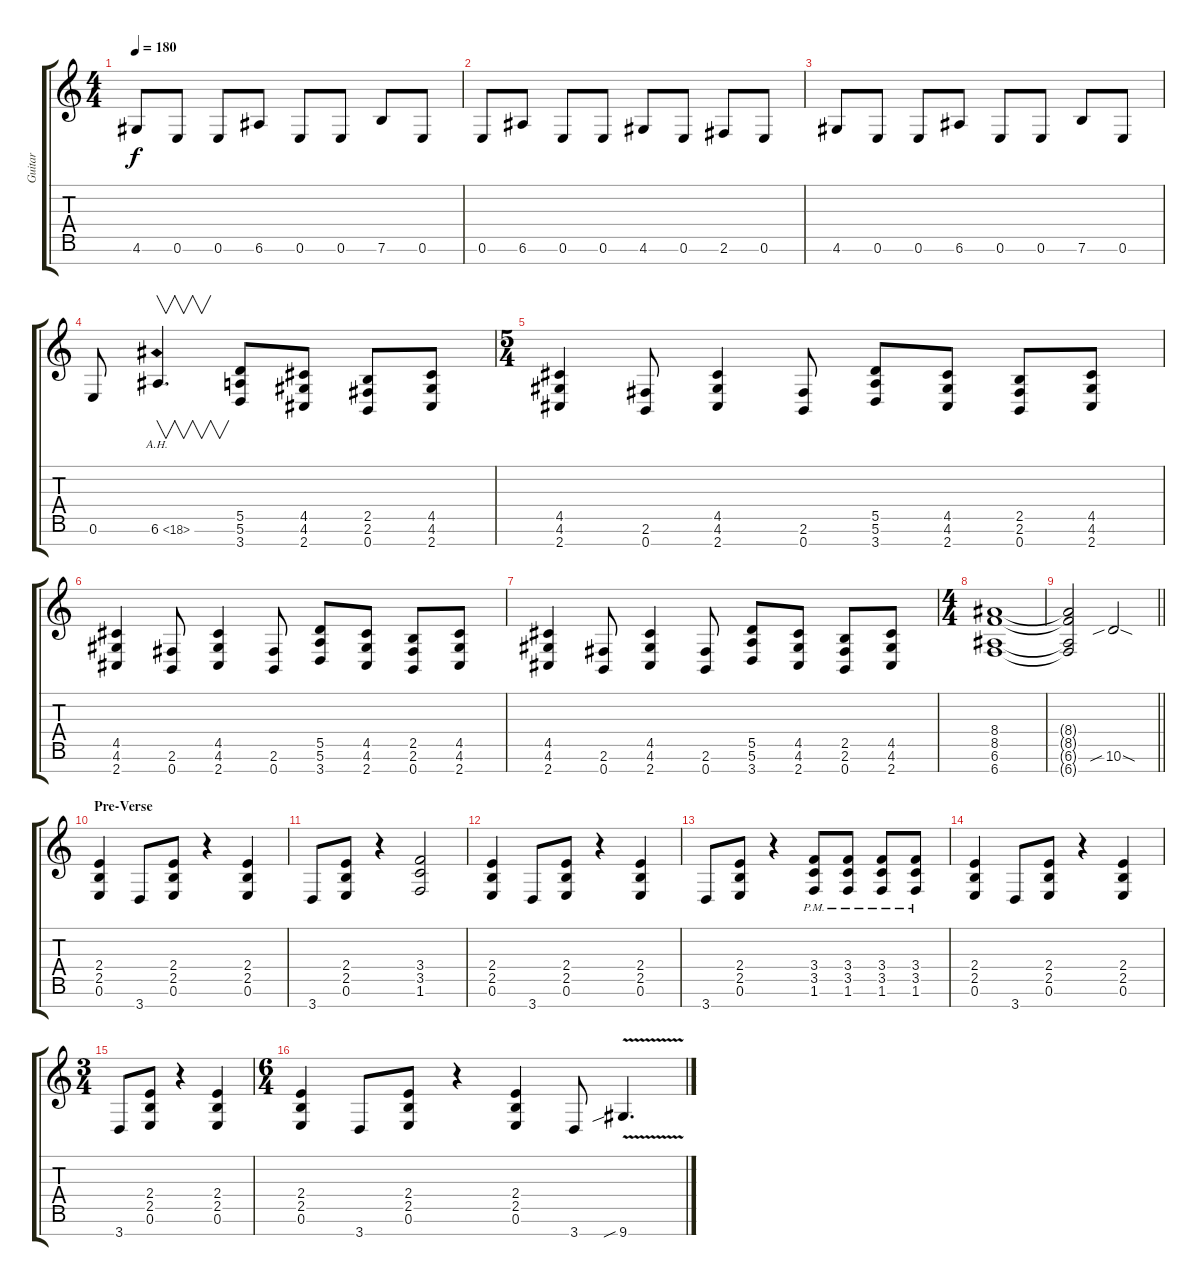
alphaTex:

\track ("Guitar" "Guitar") {instrument overdrivenguitar}
\staff {score tabs}
\tuning (E4 B3 G3 D3 A2 E2 B1) {hide}
\ts (4 4)
\tempo 180
\clef g2
\ks c
4.6.8{dy f} 0.6.8 0.6.8 6.6.8 0.6.8 0.6.8 7.6.8 0.6.8 |
0.6.8 6.6.8 0.6.8 0.6.8 4.6.8 0.6.8 2.6.8 0.6.8 |
4.6.8 0.6.8 0.6.8 6.6.8 0.6.8 0.6.8 7.6.8 0.6.8 |
0.6.8 6.6{ah 12}.4{v d} (5.5 5.6 3.7).8 (4.5 4.6 2.7).8 (2.5 2.6 0.7).8 (4.5 4.6 2.7).8 |
\ts (5 4)
(4.5 4.6 2.7).4 (2.6 0.7).8 (4.5 4.6 2.7).4 (2.6 0.7).8 (5.5 5.6 3.7).8 (4.5 4.6 2.7).8 (2.5 2.6 0.7).8 (4.5 4.6 2.7).8 |
(4.5 4.6 2.7).4 (2.6 0.7).8 (4.5 4.6 2.7).4 (2.6 0.7).8 (5.5 5.6 3.7).8 (4.5 4.6 2.7).8 (2.5 2.6 0.7).8 (4.5 4.6 2.7).8 |
(4.5 4.6 2.7).4 (2.6 0.7).8 (4.5 4.6 2.7).4 (2.6 0.7).8 (5.5 5.6 3.7).8 (4.5 4.6 2.7).8 (2.5 2.6 0.7).8 (4.5 4.6 2.7).8 |
\ts (4 4)
(8.4 8.5 6.6 6.7).1 |
\barLineRight lightlight
(8.4{t} 8.5{t} 6.6{t} 6.7{t}).2 10.6{sib sod}.2 |
\section ("" "Pre-Verse")
(2.4 2.5 0.6).4 3.7.8 (2.4 2.5 0.6).8 r.4 (2.4 2.5 0.6).4 |
3.7.8 (2.4 2.5 0.6).8 r.4 (3.4 3.5 1.6).2 |
(2.4 2.5 0.6).4 3.7.8 (2.4 2.5 0.6).8 r.4 (2.4 2.5 0.6).4 |
3.7.8 (2.4 2.5 0.6).8 r.4 (3.4{pm} 3.5{pm} 1.6{pm}).8 (3.4{pm} 3.5{pm} 1.6{pm}).8 (3.4{pm} 3.5{pm} 1.6{pm}).8 (3.4{pm} 3.5{pm} 1.6{pm}).8 |
(2.4 2.5 0.6).4 3.7.8 (2.4 2.5 0.6).8 r.4 (2.4 2.5 0.6).4 |
\ts (3 4)
3.7.8 (2.4 2.5 0.6).8 r.4 (2.4 2.5 0.6).4 |
\ts (6 4)
(2.4 2.5 0.6).4 3.7.8 (2.4 2.5 0.6).8 r.4 (2.4 2.5 0.6).4 3.7.8 9.7{v sib}.4{d}
